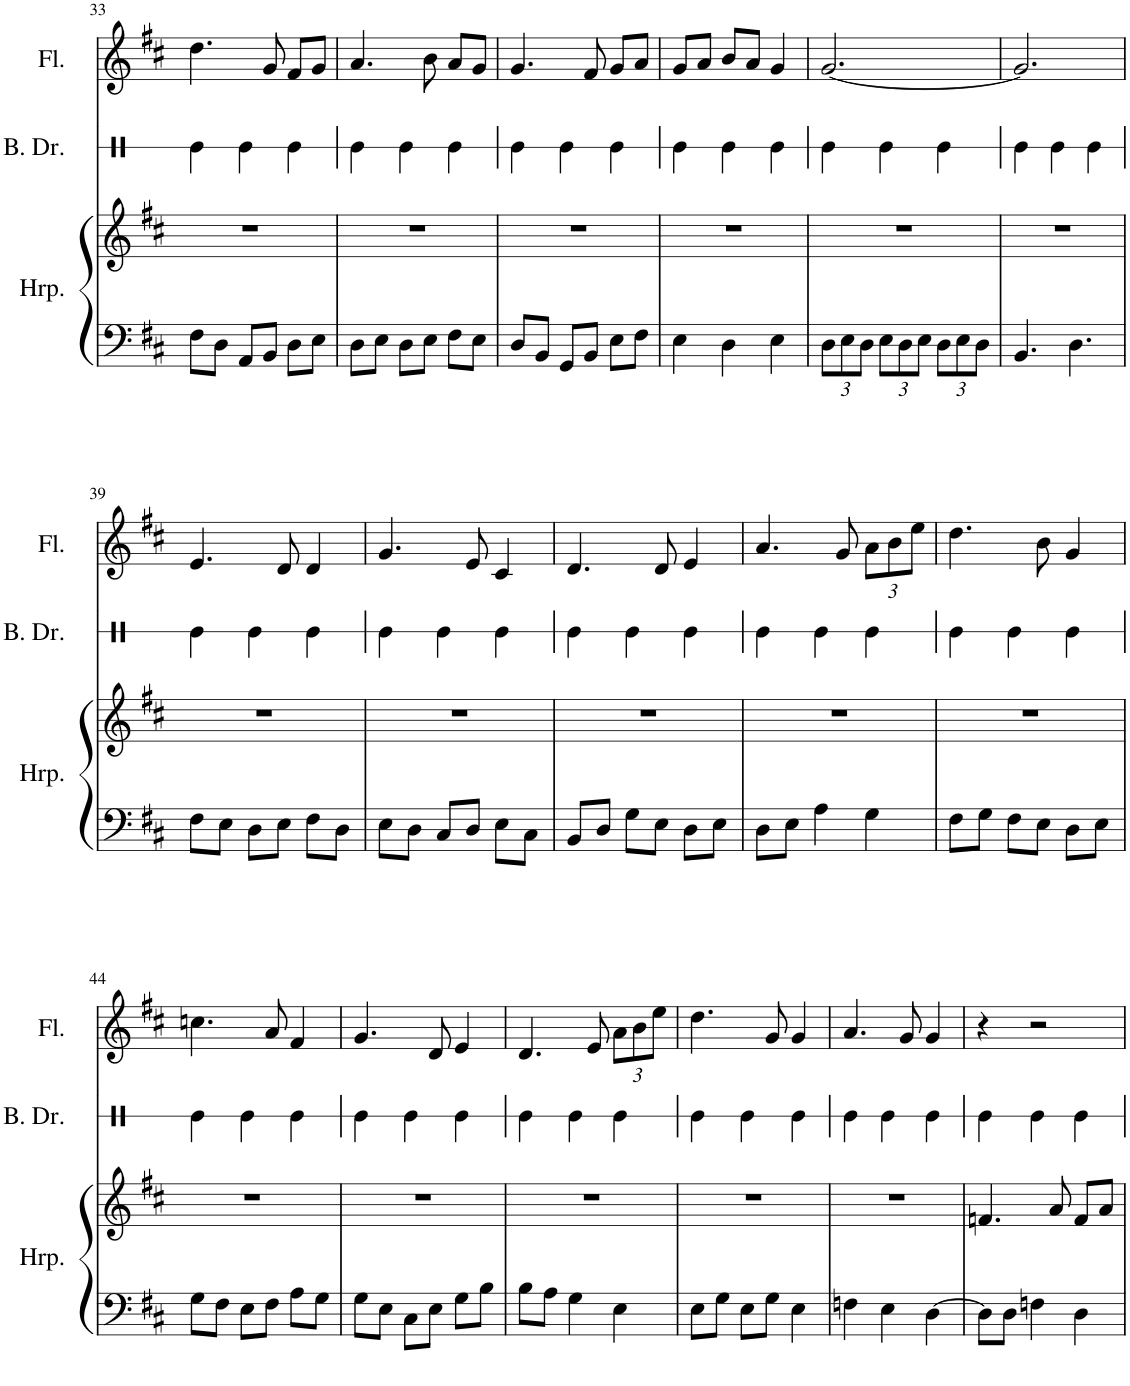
**kern	**kern	**kern	**kern
*part3	*part3	*part2	*part1
*staff4	*staff3	*staff2	*staff1
*I"Harp	*	*I"Bass Drum	*I"Flute
*I'Hrp.	*	*I'B. Dr.	*I'Fl.
!!LO:PB:g=z
*clefF4	*clefG2	*clefX	*clefG2
*k[f#c#]	*k[f#c#]	*k[]	*k[f#c#]
*M3/4	*M3/4	*M3/4	*M3/4
=33	=33	=33	=33
8F#\L	2.r	4Re\	4.dd\
8D\J	.	.	.
8AA/L	.	4Re\	.
8BB/J	.	.	8g/
8D\L	.	4Re\	8f#/L
8E\J	.	.	8g/J
=34	=34	=34	=34
8D\L	2.r	4Re\	4.a/
8E\J	.	.	.
8D\L	.	4Re\	.
8E\J	.	.	8b\
8F#\L	.	4Re\	8a/L
8E\J	.	.	8g/J
=35	=35	=35	=35
8D/L	2.r	4Re\	4.g/
8BB/J	.	.	.
8GG/L	.	4Re\	.
8BB/J	.	.	8f#/
8E\L	.	4Re\	8g/L
8F#\J	.	.	8a/J
=36	=36	=36	=36
4E\	2.r	4Re\	8g/L
.	.	.	8a/J
4D\	.	4Re\	8b/L
.	.	.	8a/J
4E\	.	4Re\	4g/
=37	=37	=37	=37
*Xbrackettup	*	*	*
12D\L	2.r	4Re\	[2.g/
12E\	.	.	.
12D\J	.	.	.
12E\L	.	4Re\	.
12D\	.	.	.
12E\J	.	.	.
12D\L	.	4Re\	.
12E\	.	.	.
12D\J	.	.	.
=38	=38	=38	=38
4.BB/	2.r	4Re\	2.g/]
.	.	4Re\	.
4.D\	.	.	.
.	.	4Re\	.
!!LO:LB:g=z
=39	=39	=39	=39
8F#\L	2.r	4Re\	4.e/
8E\J	.	.	.
8D\L	.	4Re\	.
8E\J	.	.	8d/
8F#\L	.	4Re\	4d/
8D\J	.	.	.
=40	=40	=40	=40
8E\L	2.r	4Re\	4.g/
8D\J	.	.	.
8C#/L	.	4Re\	.
8D/J	.	.	8e/
8E\L	.	4Re\	4c#/
8C#\J	.	.	.
=41	=41	=41	=41
8BB/L	2.r	4Re\	4.d/
8D/J	.	.	.
8G\L	.	4Re\	.
8E\J	.	.	8d/
8D\L	.	4Re\	4e/
8E\J	.	.	.
=42	=42	=42	=42
8D\L	2.r	4Re\	4.a/
8E\J	.	.	.
4A\	.	4Re\	.
.	.	.	8g/
*	*	*	*Xbrackettup
4G\	.	4Re\	12a\L
.	.	.	12b\
.	.	.	12ee\J
=43	=43	=43	=43
8F#\L	2.r	4Re\	4.dd\
8G\J	.	.	.
8F#\L	.	4Re\	.
8E\J	.	.	8b\
8D\L	.	4Re\	4g/
8E\J	.	.	.
!!LO:LB:g=z
=44	=44	=44	=44
8G\L	2.r	4Re\	4.ccn\
8F#\J	.	.	.
8E\L	.	4Re\	.
8F#\J	.	.	8a/
8A\L	.	4Re\	4f#/
8G\J	.	.	.
=45	=45	=45	=45
8G\L	2.r	4Re\	4.g/
8E\J	.	.	.
8C#\L	.	4Re\	.
8E\J	.	.	8d/
8G\L	.	4Re\	4e/
8B\J	.	.	.
=46	=46	=46	=46
8B\L	2.r	4Re\	4.d/
8A\J	.	.	.
4G\	.	4Re\	.
.	.	.	8e/
4E\	.	4Re\	12a\L
.	.	.	12b\
.	.	.	12ee\J
=47	=47	=47	=47
8E\L	2.r	4Re\	4.dd\
8G\J	.	.	.
8E\L	.	4Re\	.
8G\J	.	.	8g/
4E\	.	4Re\	4g/
=48	=48	=48	=48
4Fn\	2.r	4Re\	4.a/
4E\	.	4Re\	.
.	.	.	8g/
[4D\	.	4Re\	4g/
=49	=49	=49	=49
8D\L]	4.fn/	4Re\	4r
8D\J	.	.	.
4Fn\	.	4Re\	2r
.	8a/	.	.
4D\	8f/L	4Re\	.
.	8a/J	.	.
=	=	=	=
*-	*-	*-	*-
